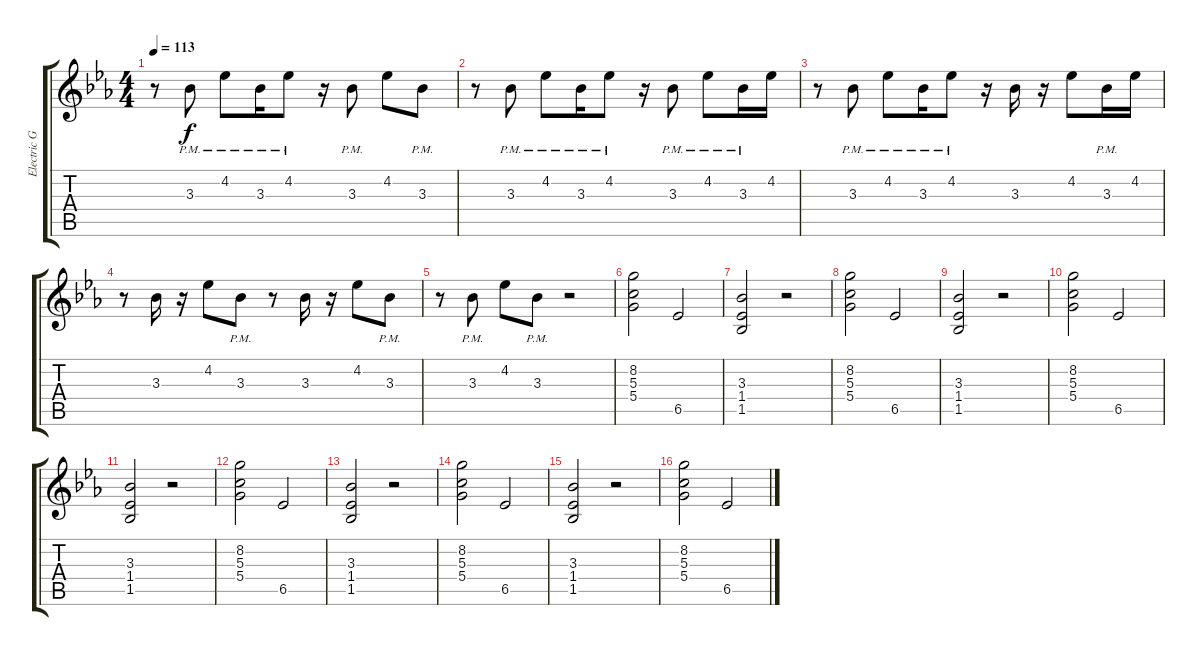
\track ("Electric Guitar" "Electric G") {instrument distortionguitar}
\staff {score tabs}
\tuning (E4 B3 G3 D3 A2 E2) {hide}
\ts (4 4)
\tempo 113
\clef g2
\ks eb
r.8{dy f} 3.3{pm}.8 4.2{pm}.8 3.3{pm}.16 4.2{pm}.8 r.16 3.3{pm}.8 4.2.8 3.3{pm}.8 |
r.8 3.3{pm}.8 4.2{pm}.8 3.3{pm}.16 4.2{pm}.8 r.16 3.3{pm}.8 4.2{pm}.8 3.3{pm}.16 4.2.16 |
r.8 3.3{pm}.8 4.2{pm}.8 3.3{pm}.16 4.2{pm}.8 r.16 3.3.16 r.16 4.2.8 3.3{pm}.16 4.2.16 |
r.8 3.3.16 r.16 4.2.8 3.3{pm}.8 r.8 3.3.16 r.16 4.2.8 3.3{pm}.8 |
r.8 3.3{pm}.8 4.2.8 3.3{pm}.8 r.2 |
(8.2 5.3 5.4).2 6.5.2 |
(3.3 1.4 1.5).2 r.2 |
(8.2 5.3 5.4).2 6.5.2 |
(3.3 1.4 1.5).2 r.2 |
(8.2 5.3 5.4).2 6.5.2 |
(3.3 1.4 1.5).2 r.2 |
(8.2 5.3 5.4).2 6.5.2 |
(3.3 1.4 1.5).2 r.2 |
(8.2 5.3 5.4).2 6.5.2 |
(3.3 1.4 1.5).2 r.2 |
(8.2 5.3 5.4).2 6.5.2
